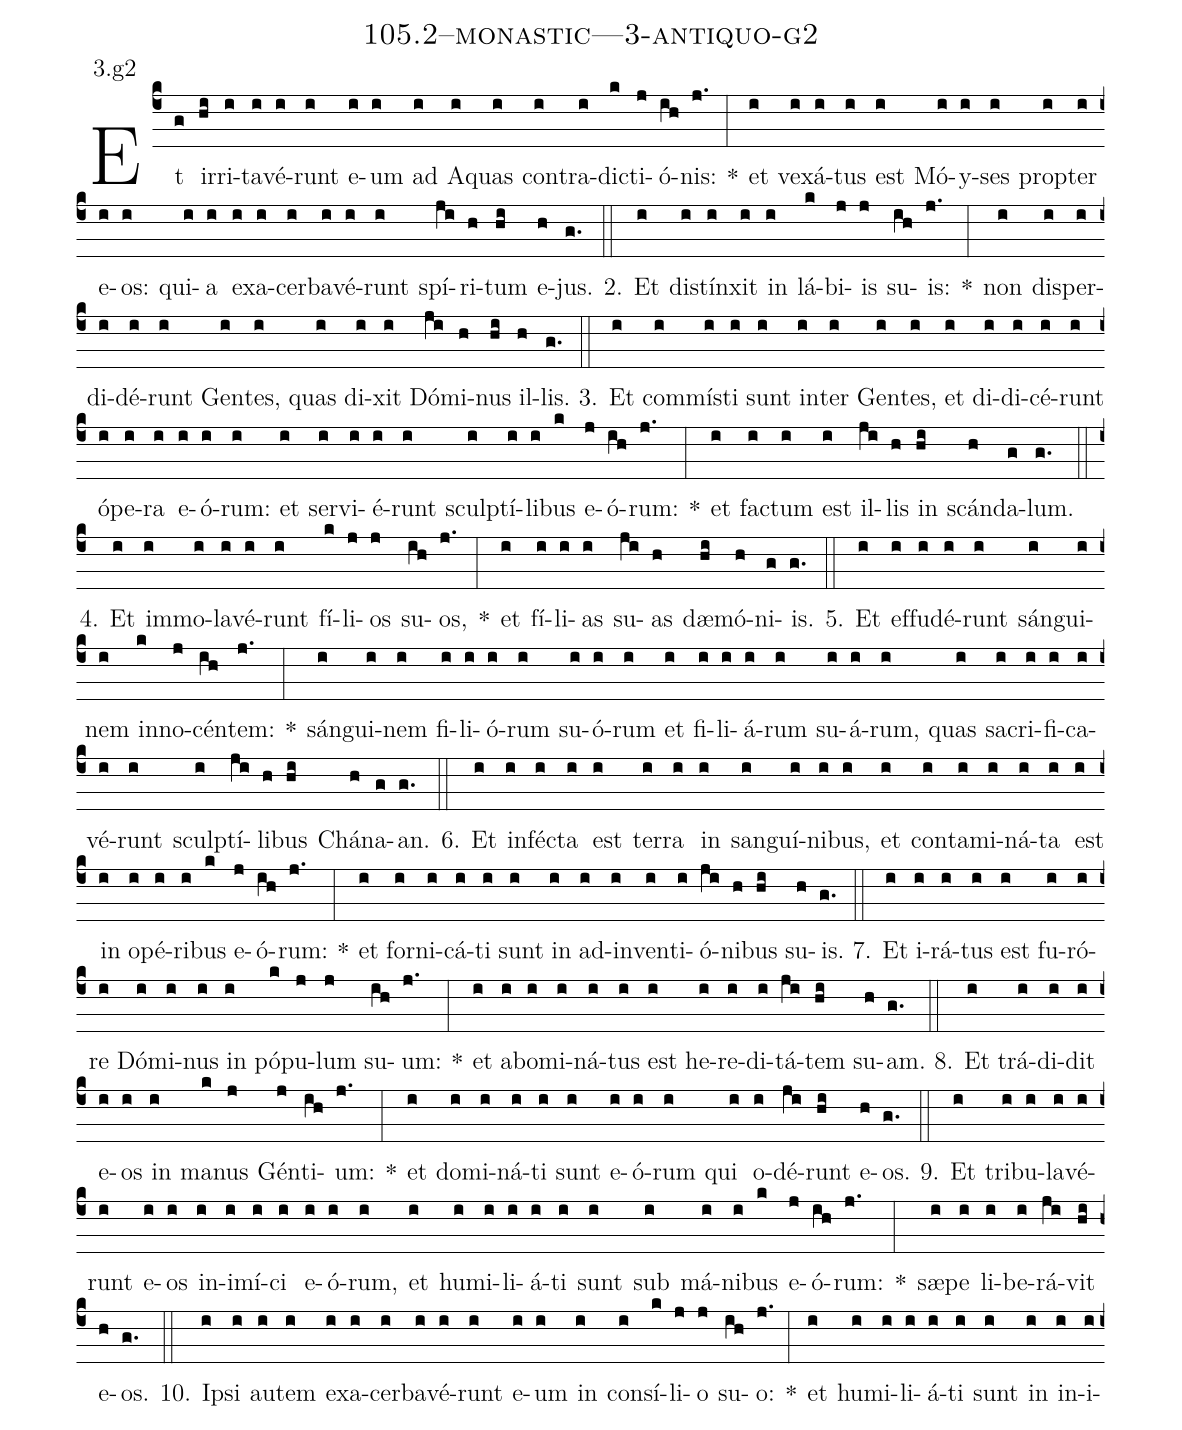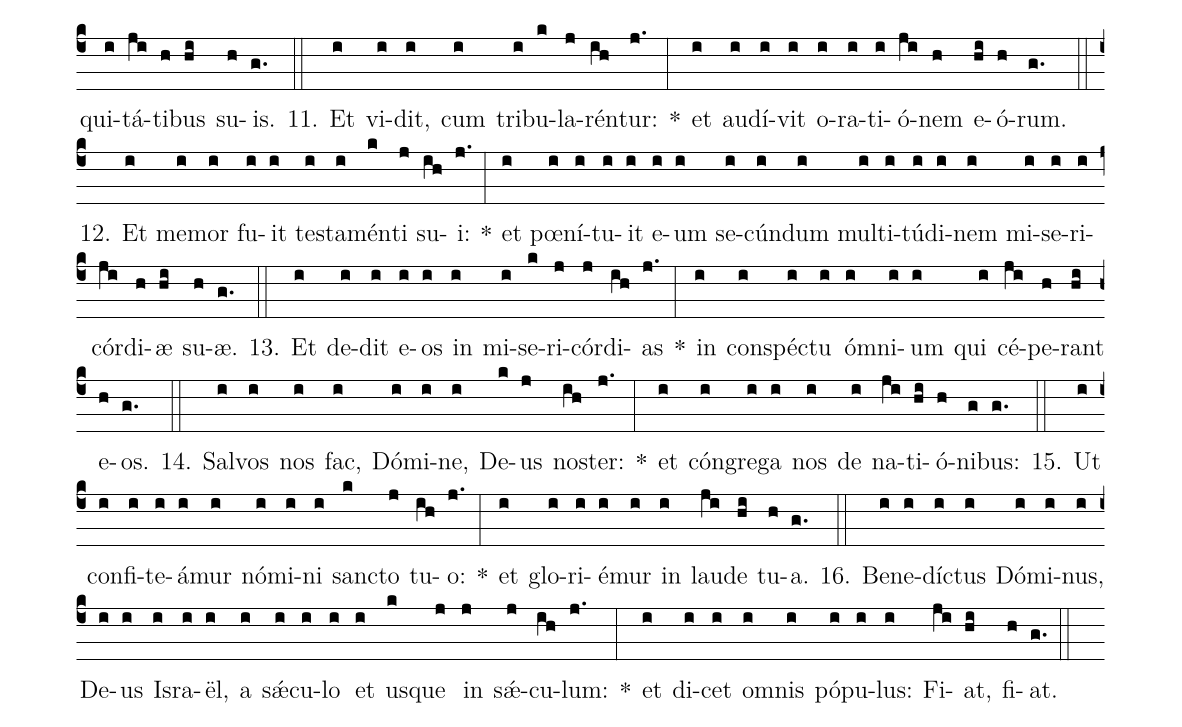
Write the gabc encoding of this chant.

name: 105.2--monastic---3-antiquo-g2;
annotation: 3.g2;
%%
(c4)Et(g) ir(hi)ri(i)ta(i)vé(i)runt(i) e(i)um(i) ad(i) A(i)quas(i) con(i)tra(i)dic(k)ti(j)ó(ih)nis:(j.) *(:) et(i) ve(i)xá(i)tus(i) est(i) Mó(i)y(i)ses(i) prop(i)ter(i) e(i)os:(i) qui(i)a(i) ex(i)a(i)cer(i)ba(i)vé(i)runt(i) spí(ji)ri(h)tum(hi) e(h)jus.(g.) (::)
2. Et(i) di(i)stín(i)xit(i) in(i) lá(k)bi(j)is(j) su(ih)is:(j.) *(:) non(i) dis(i)per(i)di(i)dé(i)runt(i) Gen(i)tes,(i) quas(i) di(i)xit(i) Dó(ji)mi(h)nus(hi) il(h)lis.(g.) (::)
3. Et(i) com(i)mís(i)ti(i) sunt(i) in(i)ter(i) Gen(i)tes,(i) et(i) di(i)di(i)cé(i)runt(i) ó(i)pe(i)ra(i) e(i)ó(i)rum:(i) et(i) ser(i)vi(i)é(i)runt(i) sculp(i)tí(i)li(i)bus(k) e(j)ó(ih)rum:(j.) *(:) et(i) fac(i)tum(i) est(i) il(ji)lis(h) in(hi) scán(h)da(g)lum.(g.) (::)
4. Et(i) im(i)mo(i)la(i)vé(i)runt(i) fí(k)li(j)os(j) su(ih)os,(j.) *(:) et(i) fí(i)li(i)as(i) su(ji)as(h) dæ(hi)mó(h)ni(g)is.(g.) (::)
5. Et(i) ef(i)fu(i)dé(i)runt(i) sán(i)gui(i)nem(i) in(k)no(j)cén(ih)tem:(j.) *(:) sán(i)gui(i)nem(i) fi(i)li(i)ó(i)rum(i) su(i)ó(i)rum(i) et(i) fi(i)li(i)á(i)rum(i) su(i)á(i)rum,(i) quas(i) sa(i)cri(i)fi(i)ca(i)vé(i)runt(i) sculp(i)tí(ji)li(h)bus(hi) Chá(h)na(g)an.(g.) (::)
6. Et(i) in(i)féc(i)ta(i) est(i) ter(i)ra(i) in(i) san(i)guí(i)ni(i)bus,(i) et(i) con(i)ta(i)mi(i)ná(i)ta(i) est(i) in(i) o(i)pé(i)ri(i)bus(k) e(j)ó(ih)rum:(j.) *(:) et(i) for(i)ni(i)cá(i)ti(i) sunt(i) in(i) ad(i)in(i)ven(i)ti(i)ó(ji)ni(h)bus(hi) su(h)is.(g.) (::)
7. Et(i) i(i)rá(i)tus(i) est(i) fu(i)ró(i)re(i) Dó(i)mi(i)nus(i) in(i) pó(k)pu(j)lum(j) su(ih)um:(j.) *(:) et(i) ab(i)o(i)mi(i)ná(i)tus(i) est(i) he(i)re(i)di(i)tá(ji)tem(hi) su(h)am.(g.) (::)
8. Et(i) trá(i)di(i)dit(i) e(i)os(i) in(i) ma(k)nus(j) Gén(j)ti(ih)um:(j.) *(:) et(i) do(i)mi(i)ná(i)ti(i) sunt(i) e(i)ó(i)rum(i) qui(i) o(i)dé(ji)runt(hi) e(h)os.(g.) (::)
9. Et(i) tri(i)bu(i)la(i)vé(i)runt(i) e(i)os(i) in(i)i(i)mí(i)ci(i) e(i)ó(i)rum,(i) et(i) hu(i)mi(i)li(i)á(i)ti(i) sunt(i) sub(i) má(i)ni(i)bus(k) e(j)ó(ih)rum:(j.) *(:) sæ(i)pe(i) li(i)be(i)rá(ji)vit(hi) e(h)os.(g.) (::)
10. Ip(i)si(i) au(i)tem(i) ex(i)a(i)cer(i)ba(i)vé(i)runt(i) e(i)um(i) in(i) con(i)sí(k)li(j)o(j) su(ih)o:(j.) *(:) et(i) hu(i)mi(i)li(i)á(i)ti(i) sunt(i) in(i) in(i)i(i)qui(i)tá(ji)ti(h)bus(hi) su(h)is.(g.) (::)
11. Et(i) vi(i)dit,(i) cum(i) tri(i)bu(k)la(j)rén(ih)tur:(j.) *(:) et(i) au(i)dí(i)vit(i) o(i)ra(i)ti(i)ó(ji)nem(h) e(hi)ó(h)rum.(g.) (::)
12. Et(i) me(i)mor(i) fu(i)it(i) tes(i)ta(i)mén(k)ti(j) su(ih)i:(j.) *(:) et(i) pœ(i)ní(i)tu(i)it(i) e(i)um(i) se(i)cún(i)dum(i) mul(i)ti(i)tú(i)di(i)nem(i) mi(i)se(i)ri(i)cór(ji)di(h)æ(hi) su(h)æ.(g.) (::)
13. Et(i) de(i)dit(i) e(i)os(i) in(i) mi(i)se(k)ri(j)cór(j)di(ih)as(j.) *(:) in(i) con(i)spéc(i)tu(i) óm(i)ni(i)um(i) qui(i) cé(ji)pe(h)rant(hi) e(h)os.(g.) (::)
14. Sal(i)vos(i) nos(i) fac,(i) Dó(i)mi(i)ne,(i) De(k)us(j) nos(ih)ter:(j.) *(:) et(i) cón(i)gre(i)ga(i) nos(i) de(i) na(ji)ti(hi)ó(h)ni(g)bus:(g.) (::)
15. Ut(i) con(i)fi(i)te(i)á(i)mur(i) nó(i)mi(i)ni(i) sanc(k)to(j) tu(ih)o:(j.) *(:) et(i) glo(i)ri(i)é(i)mur(i) in(i) lau(ji)de(hi) tu(h)a.(g.) (::)
16. Be(i)ne(i)díc(i)tus(i) Dó(i)mi(i)nus,(i) De(i)us(i) Is(i)ra(i)ël,(i) a(i) sǽ(i)cu(i)lo(i) et(i) us(k)que(j) in(j) sǽ(j)cu(ih)lum:(j.) *(:) et(i) di(i)cet(i) om(i)nis(i) pó(i)pu(i)lus:(i) Fi(ji)at,(hi) fi(h)at.(g.) (::)
